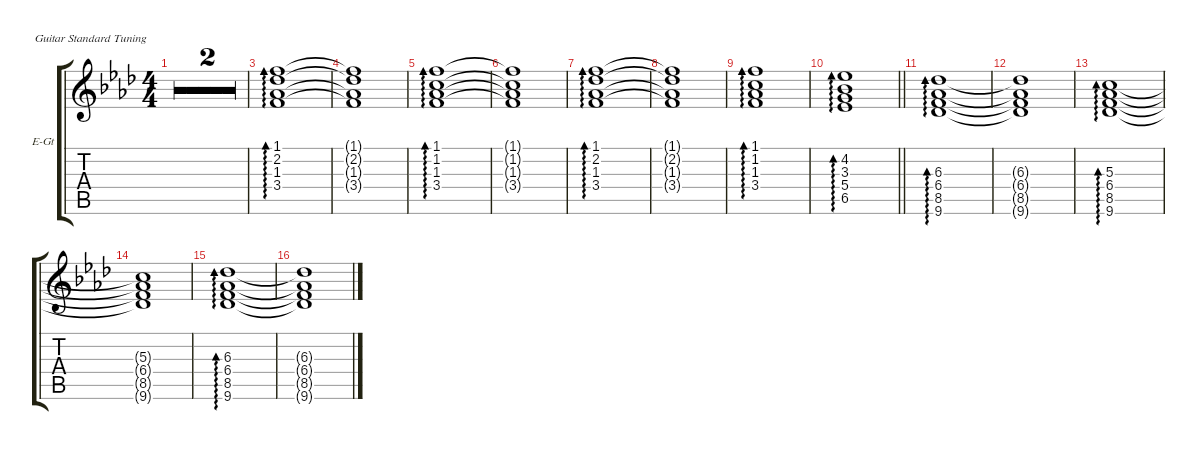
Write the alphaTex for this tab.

\defaultSystemsLayout 4
\hideDynamics
\bracketExtendMode groupsimilarinstruments
\firstSystemTrackNameOrientation horizontal
\otherSystemsTrackNameOrientation horizontal
\track ("Electric Guitar" "E-Gt") {multiBarRest instrument electricguitarclean}
\staff {score tabs}
\tuning (E4 B3 G3 D3 A2 E2)
\ts (4 4)
\tempo 142
\clef g2
\ks ab
r.1{dy ff} |
\barLineRight lightlight
r.1 |
(1.1 2.2 1.3 3.4).1{ad 0} |
(1.1{t} 2.2{t} 1.3{t} 3.4{t}).1 |
(1.1 1.2 1.3 3.4).1{ad 0} |
(1.1{t} 1.2{t} 1.3{t} 3.4{t}).1 |
(1.1 2.2 1.3 3.4).1{ad 0} |
(1.1{t} 2.2{t} 1.3{t} 3.4{t}).1 |
(1.1 1.2 1.3 3.4).1{ad 0} |
\barLineRight lightlight
(4.2 3.3 5.4 6.5).1{ad 0} |
(6.3 6.4 8.5 9.6).1{ad 0} |
(8.5{t} 6.3{t} 6.4{t} 9.6{t}).1 |
(5.3 6.4 8.5 9.6).1{ad 0} |
(5.3{t} 6.4{t} 8.5{t} 9.6{t}).1 |
(6.3 6.4 8.5 9.6).1{ad 0} |
(6.3{t} 6.4{t} 8.5{t} 9.6{t}).1
